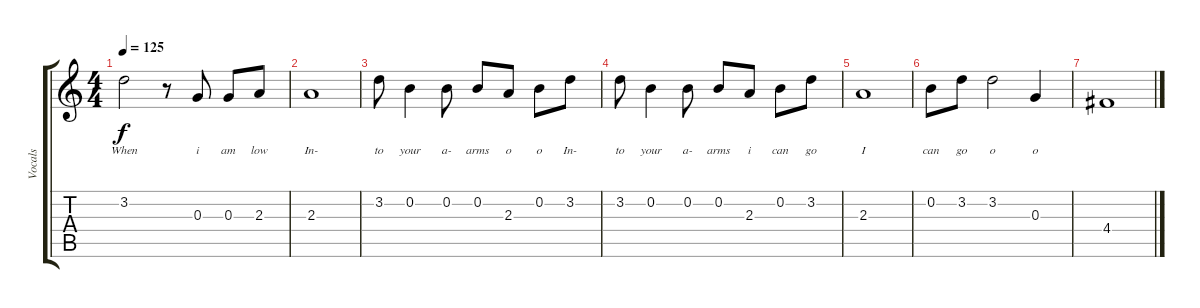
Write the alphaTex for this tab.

\track ("Vocals" "Vocals") {instrument acousticguitarsteel}
\staff {score tabs}
\tuning (E4 B3 G3 D3 A2 E2) {hide}
\ts (4 4)
\tempo 125
\clef g2
\ks c
3.2.2{lyrics (0 "When") lyrics (1 "") lyrics (2 "") lyrics (3 "") lyrics (4 "") dy f} r.8 0.3.8{lyrics (0 "i") lyrics (1 "") lyrics (2 "") lyrics (3 "") lyrics (4 "")} 0.3.8{lyrics (0 "am") lyrics (1 "") lyrics (2 "") lyrics (3 "") lyrics (4 "")} 2.3.8{lyrics (0 "low") lyrics (1 "") lyrics (2 "") lyrics (3 "") lyrics (4 "")} |
2.3.1{lyrics (0 "In-") lyrics (1 "") lyrics (2 "") lyrics (3 "") lyrics (4 "")} |
3.2.8{lyrics (0 "to") lyrics (1 "") lyrics (2 "") lyrics (3 "") lyrics (4 "")} 0.2.4{lyrics (0 "your") lyrics (1 "") lyrics (2 "") lyrics (3 "") lyrics (4 "")} 0.2.8{lyrics (0 "a-") lyrics (1 "") lyrics (2 "") lyrics (3 "") lyrics (4 "")} 0.2.8{lyrics (0 "arms") lyrics (1 "") lyrics (2 "") lyrics (3 "") lyrics (4 "")} 2.3.8{lyrics (0 "o") lyrics (1 "") lyrics (2 "") lyrics (3 "") lyrics (4 "")} 0.2.8{lyrics (0 "o") lyrics (1 "") lyrics (2 "") lyrics (3 "") lyrics (4 "")} 3.2.8{lyrics (0 "In-") lyrics (1 "") lyrics (2 "") lyrics (3 "") lyrics (4 "")} |
3.2.8{lyrics (0 "to") lyrics (1 "") lyrics (2 "") lyrics (3 "") lyrics (4 "")} 0.2.4{lyrics (0 "your") lyrics (1 "") lyrics (2 "") lyrics (3 "") lyrics (4 "")} 0.2.8{lyrics (0 "a-") lyrics (1 "") lyrics (2 "") lyrics (3 "") lyrics (4 "")} 0.2.8{lyrics (0 "arms") lyrics (1 "") lyrics (2 "") lyrics (3 "") lyrics (4 "")} 2.3.8{lyrics (0 "i") lyrics (1 "") lyrics (2 "") lyrics (3 "") lyrics (4 "")} 0.2.8{lyrics (0 "can") lyrics (1 "") lyrics (2 "") lyrics (3 "") lyrics (4 "")} 3.2.8{lyrics (0 "go") lyrics (1 "") lyrics (2 "") lyrics (3 "") lyrics (4 "")} |
2.3.1{lyrics (0 "I") lyrics (1 "") lyrics (2 "") lyrics (3 "") lyrics (4 "")} |
0.2.8{lyrics (0 "can") lyrics (1 "") lyrics (2 "") lyrics (3 "") lyrics (4 "")} 3.2.8{lyrics (0 "go") lyrics (1 "") lyrics (2 "") lyrics (3 "") lyrics (4 "")} 3.2.2{lyrics (0 "o") lyrics (1 "") lyrics (2 "") lyrics (3 "") lyrics (4 "")} 0.3.4{lyrics (0 "o") lyrics (1 "") lyrics (2 "") lyrics (3 "") lyrics (4 "")} |
4.4.1
